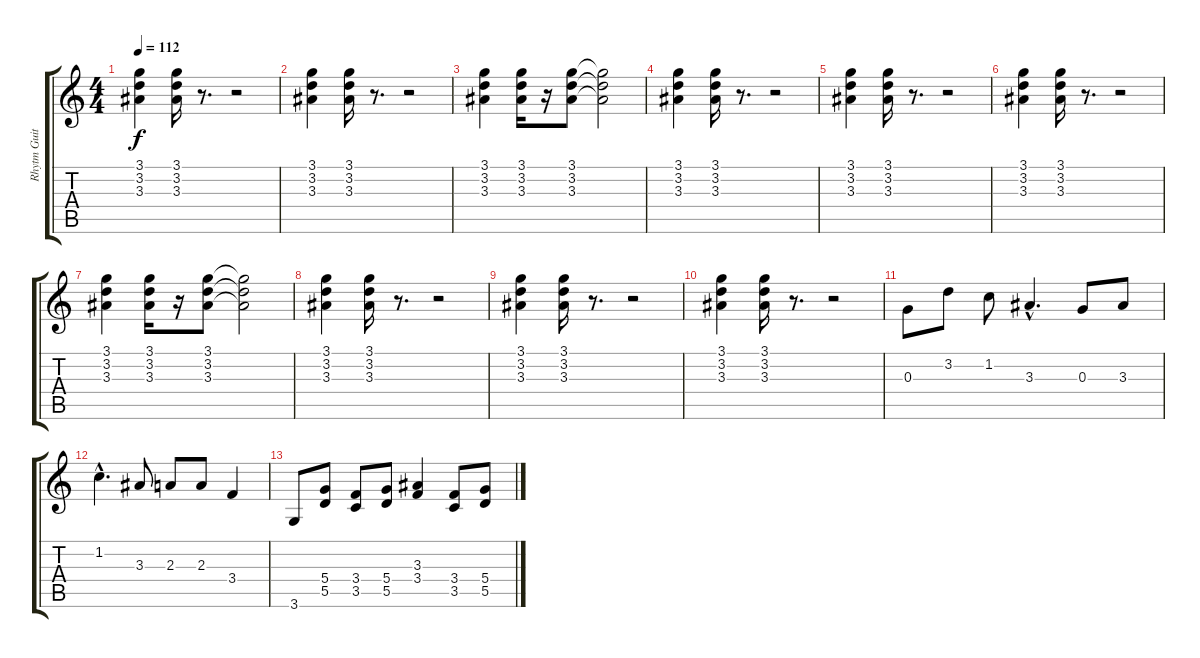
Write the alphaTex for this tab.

\track ("Rhytm Guitar" "Rhytm Guit") {instrument distortionguitar}
\staff {score tabs}
\tuning (E4 B3 G3 D3 A2 E2) {hide}
\ts (4 4)
\tempo 112
\clef g2
\ks c
(3.1 3.2 3.3).4{dy f} (3.1 3.2 3.3).16 r.8{d} r.2 |
(3.1 3.2 3.3).4 (3.1 3.2 3.3).16 r.8{d} r.2 |
(3.1 3.2 3.3).4 (3.1 3.2 3.3).16 r.16 (3.1 3.2 3.3).8 (3.1{t} 3.2{t} 3.3{t}).2 |
(3.1 3.2 3.3).4 (3.1 3.2 3.3).16 r.8{d} r.2 |
(3.1 3.2 3.3).4 (3.1 3.2 3.3).16 r.8{d} r.2 |
(3.1 3.2 3.3).4 (3.1 3.2 3.3).16 r.8{d} r.2 |
(3.1 3.2 3.3).4 (3.1 3.2 3.3).16 r.16 (3.1 3.2 3.3).8 (3.1{t} 3.2{t} 3.3{t}).2 |
(3.1 3.2 3.3).4 (3.1 3.2 3.3).16 r.8{d} r.2 |
(3.1 3.2 3.3).4 (3.1 3.2 3.3).16 r.8{d} r.2 |
(3.1 3.2 3.3).4 (3.1 3.2 3.3).16 r.8{d} r.2 |
0.3.8 3.2.8 1.2.8 3.3{hac}.4{d} 0.3.8 3.3.8 |
1.2{hac}.4{d} 3.3.8 2.3.8 2.3.8 3.4.4 |
3.6.8 (5.4 5.5).8 (3.4 3.5).8 (5.4 5.5).8 (3.3 3.4).4 (3.4 3.5).8 (5.4 5.5).8
